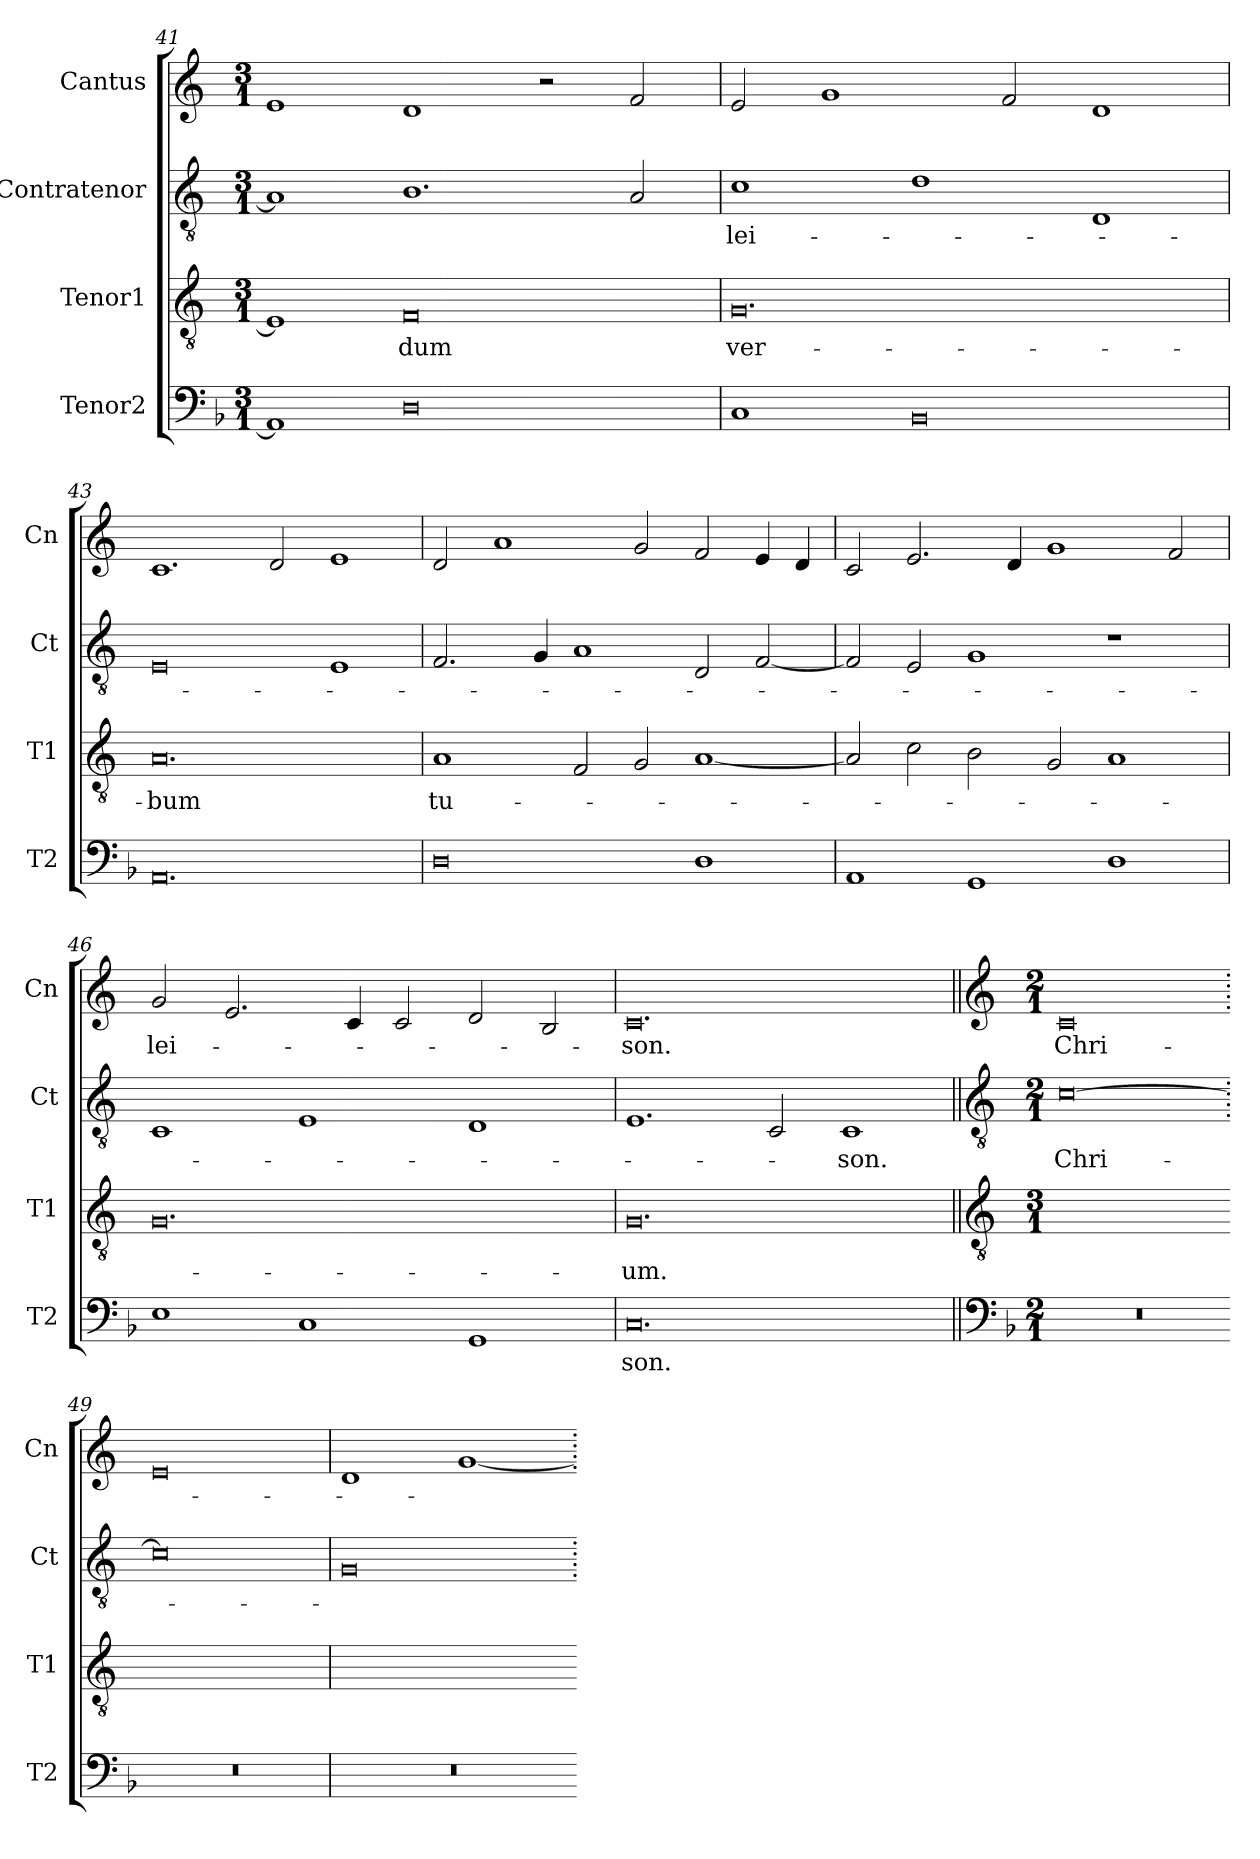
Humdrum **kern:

**kern	**text	**kern	**text	**kern	**text	**kern	**text
*part4	*part4	*part3	*part3	*part2	*part2	*part1	*part1
*staff4	*staff4	*staff3	*staff3	*staff2	*staff2	*staff1	*staff1
*I"Tenor2	*	*I"Tenor1	*	*I"Contratenor	*	*I"Cantus	*
*I'T2	*	*I'T1	*	*I'Ct	*	*I'Cn	*
*clefF4	*	*clefGv2	*	*clefGv2	*	*clefG2	*
*k[b-]	*	*k[]	*	*k[]	*	*k[]	*
*M3/1	*	*M3/1	*	*M3/1	*	*M3/1	*
=41	=41	=41	=41	=41	=41	=41	=41
1AA]	.	1E]	.	1A]	.	1e	.
0D	.	0F	-dum	1.B	.	1d	.
.	.	.	.	.	.	2r	.
.	.	.	.	2A/	.	2f/	.
=42	=42	=42	=42	=42	=42	=42	=42
1C	.	0.G	ver-	1c	-lei-	2e/	.
.	.	.	.	.	.	1g	.
0BB-	.	.	.	1d	.	.	.
.	.	.	.	.	.	2f/	.
.	.	.	.	1D	.	1d	.
=43	=43	=43	=43	=43	=43	=43	=43
0.AA	.	0.A	-bum	0E	.	1.c	.
.	.	.	.	.	.	2d/	.
.	.	.	.	1E	.	1e	.
=44	=44	=44	=44	=44	=44	=44	=44
0D	.	1A	tu-	2.F/	.	2d/	.
.	.	.	.	.	.	1a	.
.	.	.	.	4G/	.	.	.
.	.	2F/	.	1A	.	.	.
.	.	2G/	.	.	.	2g/	.
1D	.	[1A	.	2D/	.	2f/	.
.	.	.	.	[2F/	.	4e/	.
.	.	.	.	.	.	4d/	.
=45	=45	=45	=45	=45	=45	=45	=45
1AA	.	2A/]	.	2F/]	.	2c/	.
.	.	2c\	.	2E/	.	2.e/	.
1GG	.	2B\	.	1G	.	.	.
.	.	.	.	.	.	4d/	.
.	.	2G/	.	.	.	1g	.
1D	.	1A	.	1r	.	.	.
.	.	.	.	.	.	2f/	.
=46	=46	=46	=46	=46	=46	=46	=46
1E	.	0.G	.	1C	.	2g/	-lei-
.	.	.	.	.	.	2.e/	.
1C	.	.	.	1E	.	.	.
.	.	.	.	.	.	4c/	.
.	.	.	.	.	.	2c/	.
1GG	.	.	.	1D	.	2d/	.
.	.	.	.	.	.	2B/	.
=47	=47	=47	=47	=47	=47	=47	=47
0.C	-son.	0.G	-um.	1.E	.	0.c	-son.
.	.	.	.	2C/	.	.	.
.	.	.	.	1C	-son.	.	.
!!LO:LB:g=z
=48||	=48||	=48||	=48||	=48||	=48||	=48||	=48||
*clefF4	*	*clefGv2	*	*clefGv2	*	*clefG2	*
*k[b-]	*	*k[]	*	*k[]	*	*k[]	*
*M2/1	*	*M3/1	*	*M2/1	*	*M2/1	*
0r	.	0r	.	[0c	Chri-	0c	Chri-
=49.	=49.	=49	=49.	=49.	=49.	=49.	=49.
0r	.	0r	.	0c]	.	0e	.
=50	=50	=50	=50	=50	=50	=50	=50
0r	.	0r	.	0G	.	1d	.
.	.	.	.	.	.	[1g	.
=.	=.	=	=.	=.	=.	=.	=.
*-	*-	*-	*-	*-	*-	*-	*-
